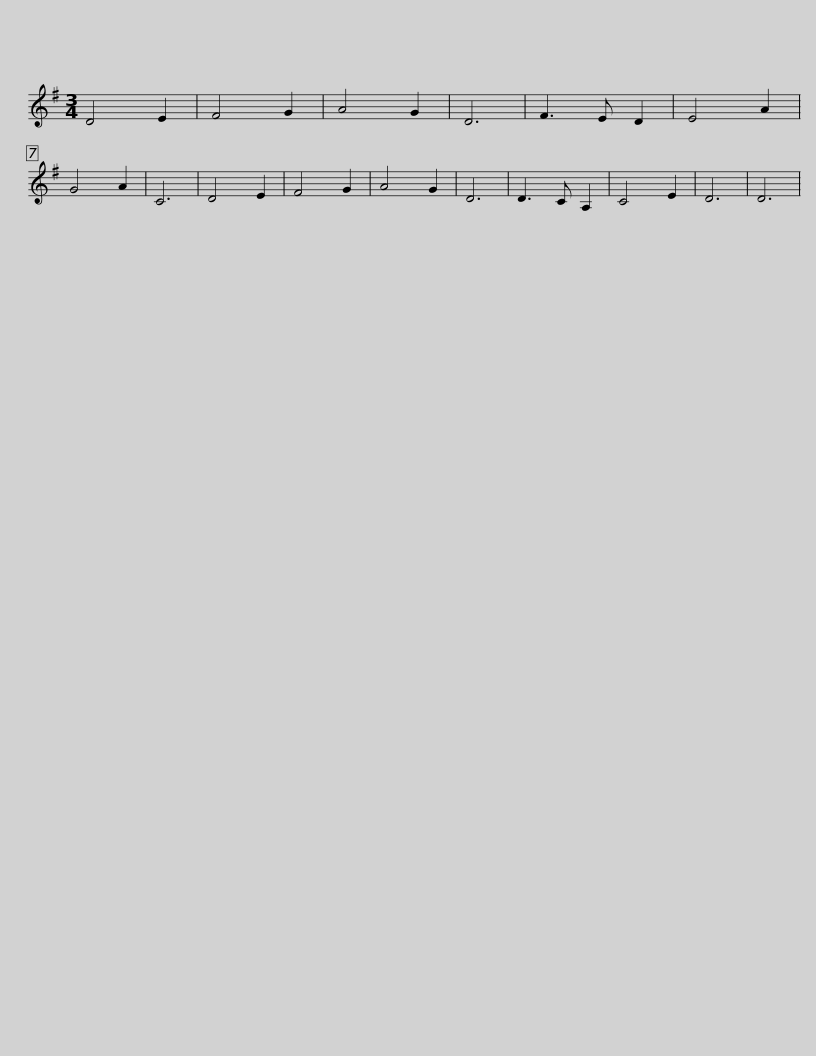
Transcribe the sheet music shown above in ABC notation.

X:1
L:1/8
M:3/4
I:linebreak $
K:G
V:1 treble
V:1
 D4 E2 | F4 G2 | A4 G2 | D6 | F3 E D2 | %5
 E4 A2 | G4 A2 | C6 | D4 E2 | F4 G2 | %10
 A4 G2 | D6 | D3 C A,2 | C4 E2 | D6 | %15
 D6 | %16
